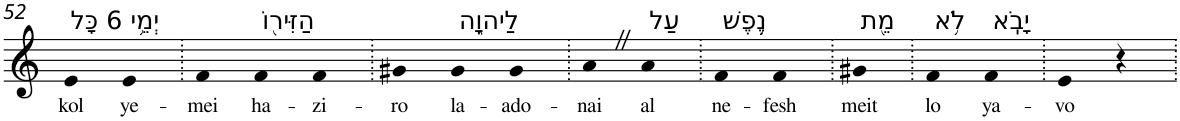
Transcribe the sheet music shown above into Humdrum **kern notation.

**kern	**text
*part1	*part1
*staff1	*staff1
*I"Piano	*
*I'Pno	*
!!LO:PB:g=z
*clefG2	*
*k[]	*
=52	=52
!LO:TX:a:t=6 כָּל	!
!	!LO:LY:b
4e	kol
!LO:TX:a:t=יְמֵ֥י	!
!	!LO:LY:b
4e	ye-
=53.	=53.
!	!LO:LY:b
4f	-mei
!LO:TX:a:t=הַזִּיר֖וֹ	!
!	!LO:LY:b
4f	ha-
!	!LO:LY:b
4f	-zi-
=54.	=54.
!	!LO:LY:b
4g#X	-ro
!LO:TX:a:t=לַיהוָ֑ה	!
!	!LO:LY:b
4g#	la-
!	!LO:LY:b
4g#	-ado-
=55.	=55.
!	!LO:LY:b
4aZ	-nai
!LO:TX:a:t=עַל	!
!	!LO:LY:b
4a	al
=56.	=56.
!LO:TX:a:t=נֶ֥פֶשׁ	!
!	!LO:LY:b
4f	ne-
!	!LO:LY:b
4f	-fesh
=57.	=57.
!LO:TX:a:t=מֵ֖ת	!
!	!LO:LY:b
4g#X	meit
=58.	=58.
!LO:TX:a:t=לֹ֥א	!
!	!LO:LY:b
4f	lo
!LO:TX:a:t=יָבֹֽא	!
!	!LO:LY:b
4f	ya-
=59.	=59.
!	!LO:LY:b
4e	-vo
4r	.
=.	=.
*-	*-
